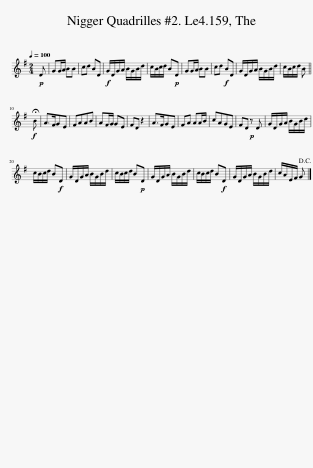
X:1
L:1/8
Q:1/4=100
M:2/4
I:linebreak $
K:G
V:1 treble
V:1
!p! D | GG/A/ BB | cd BD |!f! G/D/G/A/ B/G/B/d/ | c/B/c/d/ B!p!D | %5
 GG/A/ BB | cd!f! BD | G/D/G/A/ B/G/B/d/ | c/B/c/d/ B ||$!f! !fermata!B | %10
 A>FGE | FAAB | AF/G/ GE | FD z2 | A>FGE | %15
 FA AA/B/ | cAGE | FD!p! z D | G/D/G/A/ B/G/B/d/ |$ c/B/c/d/ B!f!D | %20
 G/D/G/A/ B/G/B/d/ | c/B/c/d/ B!p!D | G/D/G/A/ B/G/B/d/ | c/B/c/d/ B!f!D | G/D/G/A/ B/G/B/d/ | %25
 c/A/E/F/ G!D.C.! |] %26
